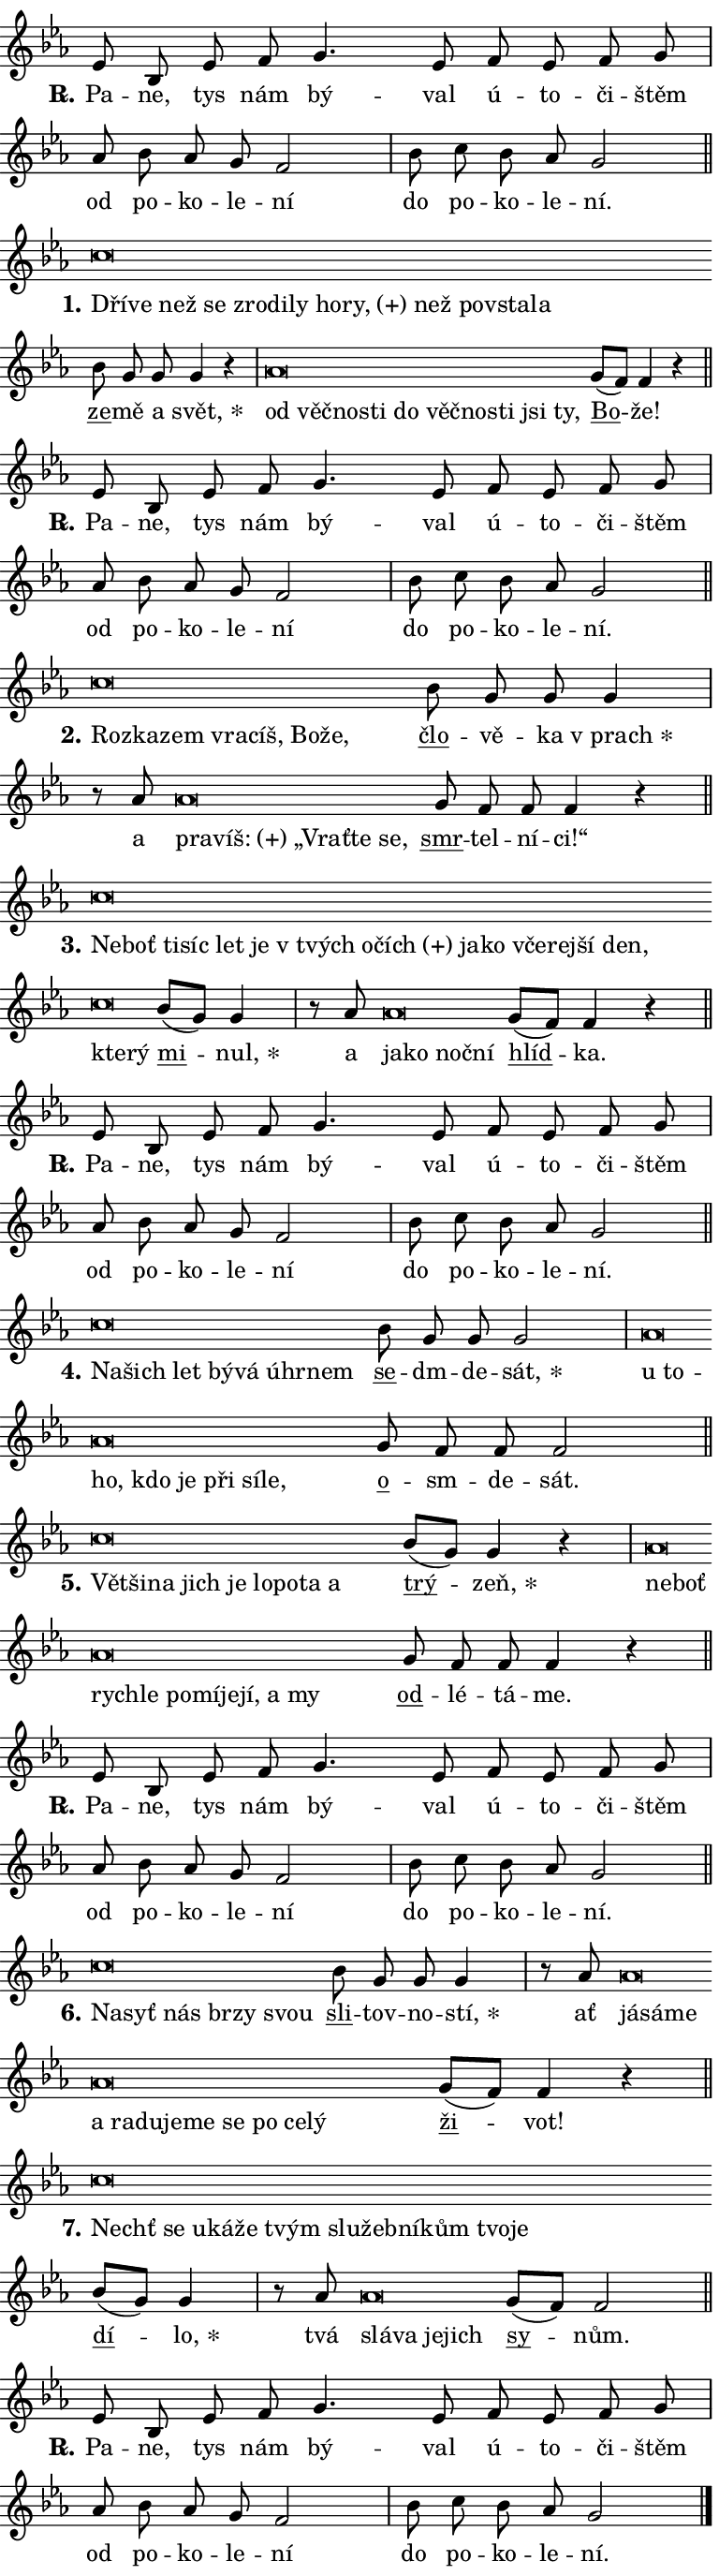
\version "2.24.0"
\header { tagline = "" }
\paper {
  indent = 0\cm
  top-margin = 0\cm
  right-margin = 0.13\cm % to fit lyric hyphens
  bottom-margin = 0\cm
  left-margin = 0\cm
  paper-width = 13\cm
  page-breaking = #ly:one-page-breaking
  system-system-spacing.basic-distance = #11
  score-system-spacing.basic-distance = #11
  ragged-last = ##f
}


%% Author: Thomas Morley
%% https://lists.gnu.org/archive/html/lilypond-user/2020-05/msg00002.html
#(define (line-position grob)
"Returns position of @var[grob} in current system:
   @code{'start}, if at first time-step
   @code{'end}, if at last time-step
   @code{'middle} otherwise
"
  (let* ((col (ly:item-get-column grob))
         (ln (ly:grob-object col 'left-neighbor))
         (rn (ly:grob-object col 'right-neighbor))
         (col-to-check-left (if (ly:grob? ln) ln col))
         (col-to-check-right (if (ly:grob? rn) rn col))
         (break-dir-left
           (and
             (ly:grob-property col-to-check-left 'non-musical #f)
             (ly:item-break-dir col-to-check-left)))
         (break-dir-right
           (and
             (ly:grob-property col-to-check-right 'non-musical #f)
             (ly:item-break-dir col-to-check-right))))
        (cond ((eqv? 1 break-dir-left) 'start)
              ((eqv? -1 break-dir-right) 'end)
              (else 'middle))))

#(define (tranparent-at-line-position vctor)
  (lambda (grob)
  "Relying on @code{line-position} select the relevant enry from @var{vctor}.
Used to determine transparency,"
    (case (line-position grob)
      ((end) (not (vector-ref vctor 0)))
      ((middle) (not (vector-ref vctor 1)))
      ((start) (not (vector-ref vctor 2))))))

noteHeadBreakVisibility =
#(define-music-function (break-visibility)(vector?)
"Makes @code{NoteHead}s transparent relying on @var{break-visibility}"
#{
  \override NoteHead.transparent =
    #(tranparent-at-line-position break-visibility)
#})

#(define delete-ledgers-for-transparent-note-heads
  (lambda (grob)
    "Reads whether a @code{NoteHead} is transparent.
If so this @code{NoteHead} is removed from @code{'note-heads} from
@var{grob}, which is supposed to be @code{LedgerLineSpanner}.
As a result ledgers are not printed for this @code{NoteHead}"
    (let* ((nhds-array (ly:grob-object grob 'note-heads))
           (nhds-list
             (if (ly:grob-array? nhds-array)
                 (ly:grob-array->list nhds-array)
                 '()))
           ;; Relies on the transparent-property being done before
           ;; Staff.LedgerLineSpanner.after-line-breaking is executed.
           ;; This is fragile ...
           (to-keep
             (remove
               (lambda (nhd)
                 (ly:grob-property nhd 'transparent #f))
               nhds-list)))
      ;; TODO find a better method to iterate over grob-arrays, similiar
      ;; to filter/remove etc for lists
      ;; For now rebuilt from scratch
      (set! (ly:grob-object grob 'note-heads)  '())
      (for-each
        (lambda (nhd)
          (ly:pointer-group-interface::add-grob grob 'note-heads nhd))
        to-keep))))

squashNotes = {
  \override NoteHead.X-extent = #'(-0.2 . 0.2)
  \override NoteHead.Y-extent = #'(-0.75 . 0)
  \override NoteHead.stencil =
    #(lambda (grob)
       (let ((pos (ly:grob-property grob 'staff-position)))
         (begin
           (if (< pos -7) (display "ERROR: Lower brevis then expected\n") (display ""))
           (if (<= pos -6) ly:text-interface::print ly:note-head::print))))
}
unSquashNotes = {
  \revert NoteHead.X-extent
  \revert NoteHead.Y-extent
  \revert NoteHead.stencil
}

hideNotes = \noteHeadBreakVisibility #begin-of-line-visible
unHideNotes = \noteHeadBreakVisibility #all-visible

% work-around for resetting accidentals
% https://lilypond.org/doc/v2.23/Documentation/notation/displaying-rhythms#unmetered-music
cadenzaMeasure = {
  \cadenzaOff
  \partial 1024 s1024
  \cadenzaOn
}

#(define-markup-command (accent layout props text) (markup?)
  "Underline accented syllable"
  (interpret-markup layout props
    #{\markup \override #'(offset . 4.3) \underline { #text }#}))

responsum = \markup \concat {
  "R" \hspace #-1.05 \path #0.1 #'((moveto 0 0.07) (lineto 0.9 0.8)) \hspace #0.05 "."
}

spaceSize = #0.6828661417322834 % exact space size for TeX Gyre Schola

\layout {
  \context {
    \Staff
    \remove "Time_signature_engraver"
    \override LedgerLineSpanner.after-line-breaking = #delete-ledgers-for-transparent-note-heads
  }
  \context {
    \Lyrics {
      \override LyricSpace.minimum-distance = \spaceSize
      \override LyricText.font-name = #"TeX Gyre Schola"
      \override LyricText.font-size = 1
      \override StanzaNumber.font-name = #"TeX Gyre Schola Bold"
      \override StanzaNumber.font-size = 1
    }
  }
  \context {
    \Score 
    \override NoteHead.text =
      #(lambda (grob) 
        (let ((pos (ly:grob-property grob 'staff-position)))
          #{\markup {
            \combine
              \halign #-0.55 \raise #(if (= pos -6) 0 0.5) \override #'(thickness . 2) \draw-line #'(3.2 . 0)
              \musicglyph "noteheads.sM1"
          }#}))
  }
}

% magnetic-lyrics.ily
%
%   written by
%     Jean Abou Samra <jean@abou-samra.fr>
%     Werner Lemberg <wl@gnu.org>
%
%   adapted by
%     Jiri Hon <jiri.hon@gmail.com>
%
% Version 2022-Apr-15

% https://www.mail-archive.com/lilypond-user@gnu.org/msg149350.html

#(define (Left_hyphen_pointer_engraver context)
   "Collect syllable-hyphen-syllable occurrences in lyrics and store
them in properties.  This engraver only looks to the left.  For
example, if the lyrics input is @code{foo -- bar}, it does the
following.

@itemize @bullet
@item
Set the @code{text} property of the @code{LyricHyphen} grob between
@q{foo} and @q{bar} to @code{foo}.

@item
Set the @code{left-hyphen} property of the @code{LyricText} grob with
text @q{foo} to the @code{LyricHyphen} grob between @q{foo} and
@q{bar}.
@end itemize

Use this auxiliary engraver in combination with the
@code{lyric-@/text::@/apply-@/magnetic-@/offset!} hook."
   (let ((hyphen #f)
         (text #f))
     (make-engraver
      (acknowledgers
       ((lyric-syllable-interface engraver grob source-engraver)
        (set! text grob)))
      (end-acknowledgers
       ((lyric-hyphen-interface engraver grob source-engraver)
        ;(when (not (grob::has-interface grob 'lyric-space-interface))
          (set! hyphen grob)));)
      ((stop-translation-timestep engraver)
       (when (and text hyphen)
         (ly:grob-set-object! text 'left-hyphen hyphen))
       (set! text #f)
       (set! hyphen #f)))))

#(define (lyric-text::apply-magnetic-offset! grob)
   "If the space between two syllables is less than the value in
property @code{LyricText@/.details@/.squash-threshold}, move the right
syllable to the left so that it gets concatenated with the left
syllable.

Use this function as a hook for
@code{LyricText@/.after-@/line-@/breaking} if the
@code{Left_@/hyphen_@/pointer_@/engraver} is active."
   (let ((hyphen (ly:grob-object grob 'left-hyphen #f)))
     (when hyphen
       (let ((left-text (ly:spanner-bound hyphen LEFT)))
         (when (grob::has-interface left-text 'lyric-syllable-interface)
           (let* ((common (ly:grob-common-refpoint grob left-text X))
                  (this-x-ext (ly:grob-extent grob common X))
                  (left-x-ext
                   (begin
                     ;; Trigger magnetism for left-text.
                     (ly:grob-property left-text 'after-line-breaking)
                     (ly:grob-extent left-text common X)))
                  ;; `delta` is the gap width between two syllables.
                  (delta (- (interval-start this-x-ext)
                            (interval-end left-x-ext)))
                  (details (ly:grob-property grob 'details))
                  (threshold (assoc-get 'squash-threshold details 0.2)))
             (when (< delta threshold)
               (let* (;; We have to manipulate the input text so that
                      ;; ligatures crossing syllable boundaries are not
                      ;; disabled.  For languages based on the Latin
                      ;; script this is essentially a beautification.
                      ;; However, for non-Western scripts it can be a
                      ;; necessity.
                      (lt (ly:grob-property left-text 'text))
                      (rt (ly:grob-property grob 'text))
                      (is-space (grob::has-interface hyphen 'lyric-space-interface))
                      (space (if is-space " " ""))
                      (extra-delta (if is-space spaceSize 0))
                      ;; Append new syllable.
                      (ltrt-space (if (and (string? lt) (string? rt))
                                (string-append lt space rt)
                                (make-concat-markup (list lt space rt))))
                      ;; Right-align `ltrt` to the right side.
                      (ltrt-space-markup (grob-interpret-markup
                               grob
                               (make-translate-markup
                                (cons (interval-length this-x-ext) 0)
                                (make-right-align-markup ltrt-space)))))
                 (begin
                   ;; Don't print `left-text`.
                   (ly:grob-set-property! left-text 'stencil #f)
                   ;; Set text and stencil (which holds all collected
                   ;; syllables so far) and shift it to the left.
                   (ly:grob-set-property! grob 'text ltrt-space)
                   (ly:grob-set-property! grob 'stencil ltrt-space-markup)
                   (ly:grob-translate-axis! grob (- (- delta extra-delta)) X))))))))))


#(define (lyric-hyphen::displace-bounds-first grob)
   ;; Make very sure this callback isn't triggered too early.
   (let ((left (ly:spanner-bound grob LEFT))
         (right (ly:spanner-bound grob RIGHT)))
     (ly:grob-property left 'after-line-breaking)
     (ly:grob-property right 'after-line-breaking)
     (ly:lyric-hyphen::print grob)))

squashThreshold = #0.4

\layout {
  \context {
    \Lyrics
    \consists #Left_hyphen_pointer_engraver
    \override LyricText.after-line-breaking =
      #lyric-text::apply-magnetic-offset!
    \override LyricHyphen.stencil = #lyric-hyphen::displace-bounds-first
    \override LyricText.details.squash-threshold = \squashThreshold
    \override LyricHyphen.minimum-distance = 0
    \override LyricHyphen.minimum-length = \squashThreshold
  }
}

squashText = \override LyricText.details.squash-threshold = 9999
unSquashText = \override LyricText.details.squash-threshold = \squashThreshold

leftText = \override LyricText.self-alignment-X = #LEFT
unLeftText = \revert LyricText.self-alignment-X

starOffset = #(lambda (grob) 
                (let ((x_offset (ly:self-alignment-interface::aligned-on-x-parent grob)))
                  (if (= x_offset 0) 0 (+ x_offset 1.2))))

star = #(define-music-function (syllable)(string?)
"Append star separator at the end of a syllable"
#{
  \once \override LyricText.X-offset = #starOffset
  \lyricmode { \markup {
    #syllable
    \override #'((font-name . "TeX Gyre Schola Bold")) \hspace #0.2 \lower #0.65 \larger "*"
  } }
#})

starAccent = #(define-music-function (syllable)(string?)
"Append star separator at the end of a syllable and make accent"
#{
  \once \override LyricText.X-offset = #starOffset
  \lyricmode { \markup {
    \accent #syllable
    \override #'((font-name . "TeX Gyre Schola Bold")) \hspace #0.2 \lower #0.65 \larger "*"
  } }
#})

breath = #(define-music-function (syllable)(string?)
"Append breathing indicator at the end of a syllable"
#{
  \lyricmode { \markup { #syllable "+" } }
#})

optionalBreath = #(define-music-function (syllable)(string?)
"Append optional breathing indicator at the end of a syllable"
#{
  \lyricmode { \markup { #syllable "(+)" } }
#})


\score {
    <<
        \new Voice = "melody" { \cadenzaOn \key es \major \relative { es'8 bes es f g4. es8 \bar "" f es f g \cadenzaMeasure \bar "|" as bes as g f2 \cadenzaMeasure \bar "|" bes8 c bes as g2 \cadenzaMeasure \bar "||" \break } }
        \new Lyrics \lyricsto "melody" { \lyricmode { \set stanza = \responsum
Pa -- ne, tys nám bý -- val ú -- to -- či -- štěm od po -- ko -- le -- ní do po -- ko -- le -- ní. } }
    >>
    \layout {}
}

\score {
    <<
        \new Voice = "melody" { \cadenzaOn \key es \major \relative { \squashNotes c''\breve*1/16 \hideNotes \breve*1/16 \bar "" \breve*1/16 \bar "" \breve*1/16 \bar "" \breve*1/16 \bar "" \breve*1/16 \bar "" \breve*1/16 \bar "" \breve*1/16 \bar "" \breve*1/16 \bar "" \breve*1/16 \bar "" \breve*1/16 \bar "" \breve*1/16 \breve*1/16 \bar "" \unHideNotes \unSquashNotes \bar "" bes8 g g g4 r \cadenzaMeasure \bar "|" \squashNotes as\breve*1/16 \hideNotes \breve*1/16 \bar "" \breve*1/16 \bar "" \breve*1/16 \bar "" \breve*1/16 \bar "" \breve*1/16 \bar "" \breve*1/16 \bar "" \breve*1/16 \bar "" \breve*1/16 \breve*1/16 \bar "" \unHideNotes \unSquashNotes \bar "" g8[( f)] f4 r \cadenzaMeasure \bar "||" \break } }
        \new Lyrics \lyricsto "melody" { \lyricmode { \set stanza = "1."
\leftText Dří -- \squashText ve než se zro -- di -- ly ho -- \optionalBreath ry, než po -- vsta -- la \unLeftText \unSquashText \markup \accent ze -- mě a \star svět, \leftText od \squashText věč -- no -- sti do věč -- no -- sti jsi ty, \unLeftText \unSquashText \markup \accent Bo -- že! } }
    >>
    \layout {}
}

\score {
    <<
        \new Voice = "melody" { \cadenzaOn \key es \major \relative { es'8 bes es f g4. es8 \bar "" f es f g \cadenzaMeasure \bar "|" as bes as g f2 \cadenzaMeasure \bar "|" bes8 c bes as g2 \cadenzaMeasure \bar "||" \break } }
        \new Lyrics \lyricsto "melody" { \lyricmode { \set stanza = \responsum
Pa -- ne, tys nám bý -- val ú -- to -- či -- štěm od po -- ko -- le -- ní do po -- ko -- le -- ní. } }
    >>
    \layout {}
}

\score {
    <<
        \new Voice = "melody" { \cadenzaOn \key es \major \relative { \squashNotes c''\breve*1/16 \hideNotes \breve*1/16 \bar "" \breve*1/16 \bar "" \breve*1/16 \bar "" \breve*1/16 \bar "" \breve*1/16 \breve*1/16 \bar "" \unHideNotes \unSquashNotes \bar "" bes8 g g g4 \cadenzaMeasure \bar "|" r8 as8 \squashNotes as\breve*1/16 \hideNotes \breve*1/16 \bar "" \breve*1/16 \bar "" \breve*1/16 \breve*1/16 \bar "" \unHideNotes \unSquashNotes \bar "" g8 f f f4 r \cadenzaMeasure \bar "||" \break } }
        \new Lyrics \lyricsto "melody" { \lyricmode { \set stanza = "2."
\leftText Roz -- \squashText ka -- zem vra -- cíš, Bo -- že, \unLeftText \unSquashText \markup \accent člo -- vě -- ka \star "v prach" a \leftText pra -- \squashText \optionalBreath víš: „Vrať -- te se, \unLeftText \unSquashText \markup \accent smr -- tel -- ní -- ci!“ } }
    >>
    \layout {}
}

\score {
    <<
        \new Voice = "melody" { \cadenzaOn \key es \major \relative { \squashNotes c''\breve*1/16 \hideNotes \breve*1/16 \bar "" \breve*1/16 \bar "" \breve*1/16 \bar "" \breve*1/16 \bar "" \breve*1/16 \bar "" \breve*1/16 \bar "" \breve*1/16 \bar "" \breve*1/16 \bar "" \breve*1/16 \bar "" \breve*1/16 \bar "" \breve*1/16 \bar "" \breve*1/16 \bar "" \breve*1/16 \bar "" \breve*1/16 \bar "" \breve*1/16 \breve*1/16 \bar "" \unHideNotes \unSquashNotes \bar "" bes8[( g)] g4 \cadenzaMeasure \bar "|" r8 as8 \squashNotes as\breve*1/16 \hideNotes \breve*1/16 \bar "" \breve*1/16 \breve*1/16 \bar "" \unHideNotes \unSquashNotes \bar "" g8[( f)] f4 r \cadenzaMeasure \bar "||" \break } }
        \new Lyrics \lyricsto "melody" { \lyricmode { \set stanza = "3."
\leftText Ne -- \squashText boť ti -- síc let je "v tvých" o -- \optionalBreath čích ja -- ko vče -- rej -- ší den, kte -- rý \unLeftText \unSquashText \markup \accent mi -- \star nul, a \leftText ja -- \squashText ko noč -- ní \unLeftText \unSquashText \markup \accent hlíd -- ka. } }
    >>
    \layout {}
}

\score {
    <<
        \new Voice = "melody" { \cadenzaOn \key es \major \relative { es'8 bes es f g4. es8 \bar "" f es f g \cadenzaMeasure \bar "|" as bes as g f2 \cadenzaMeasure \bar "|" bes8 c bes as g2 \cadenzaMeasure \bar "||" \break } }
        \new Lyrics \lyricsto "melody" { \lyricmode { \set stanza = \responsum
Pa -- ne, tys nám bý -- val ú -- to -- či -- štěm od po -- ko -- le -- ní do po -- ko -- le -- ní. } }
    >>
    \layout {}
}

\score {
    <<
        \new Voice = "melody" { \cadenzaOn \key es \major \relative { \squashNotes c''\breve*1/16 \hideNotes \breve*1/16 \bar "" \breve*1/16 \bar "" \breve*1/16 \bar "" \breve*1/16 \bar "" \breve*1/16 \breve*1/16 \bar "" \unHideNotes \unSquashNotes \bar "" bes8 g g g2 \cadenzaMeasure \bar "|" \squashNotes as\breve*1/16 \hideNotes \breve*1/16 \bar "" \breve*1/16 \bar "" \breve*1/16 \bar "" \breve*1/16 \bar "" \breve*1/16 \bar "" \breve*1/16 \breve*1/16 \bar "" \unHideNotes \unSquashNotes \bar "" g8 f f f2 \cadenzaMeasure \bar "||" \break } }
        \new Lyrics \lyricsto "melody" { \lyricmode { \set stanza = "4."
\leftText Na -- \squashText šich let bý -- vá úhr -- nem \unLeftText \unSquashText \markup \accent se -- dm -- de -- \star sát, \leftText u \squashText to -- ho, kdo je při sí -- le, \unLeftText \unSquashText \markup \accent o -- sm -- de -- sát. } }
    >>
    \layout {}
}

\score {
    <<
        \new Voice = "melody" { \cadenzaOn \key es \major \relative { \squashNotes c''\breve*1/16 \hideNotes \breve*1/16 \bar "" \breve*1/16 \bar "" \breve*1/16 \bar "" \breve*1/16 \bar "" \breve*1/16 \bar "" \breve*1/16 \bar "" \breve*1/16 \breve*1/16 \bar "" \unHideNotes \unSquashNotes \bar "" bes8[( g)] g4 r \cadenzaMeasure \bar "|" \squashNotes as\breve*1/16 \hideNotes \breve*1/16 \bar "" \breve*1/16 \bar "" \breve*1/16 \bar "" \breve*1/16 \bar "" \breve*1/16 \bar "" \breve*1/16 \bar "" \breve*1/16 \bar "" \breve*1/16 \breve*1/16 \bar "" \unHideNotes \unSquashNotes \bar "" g8 f f f4 r \cadenzaMeasure \bar "||" \break } }
        \new Lyrics \lyricsto "melody" { \lyricmode { \set stanza = "5."
\leftText Vět -- \squashText ši -- na jich je lo -- po -- ta a \unLeftText \unSquashText \markup \accent trý -- \star zeň, \leftText ne -- \squashText boť rych -- le po -- mí -- je -- jí, a my \unLeftText \unSquashText \markup \accent od -- lé -- tá -- me. } }
    >>
    \layout {}
}

\score {
    <<
        \new Voice = "melody" { \cadenzaOn \key es \major \relative { es'8 bes es f g4. es8 \bar "" f es f g \cadenzaMeasure \bar "|" as bes as g f2 \cadenzaMeasure \bar "|" bes8 c bes as g2 \cadenzaMeasure \bar "||" \break } }
        \new Lyrics \lyricsto "melody" { \lyricmode { \set stanza = \responsum
Pa -- ne, tys nám bý -- val ú -- to -- či -- štěm od po -- ko -- le -- ní do po -- ko -- le -- ní. } }
    >>
    \layout {}
}

\score {
    <<
        \new Voice = "melody" { \cadenzaOn \key es \major \relative { \squashNotes c''\breve*1/16 \hideNotes \breve*1/16 \bar "" \breve*1/16 \bar "" \breve*1/16 \bar "" \breve*1/16 \breve*1/16 \bar "" \unHideNotes \unSquashNotes \bar "" bes8 g g g4 \cadenzaMeasure \bar "|" r8 as8 \squashNotes as\breve*1/16 \hideNotes \breve*1/16 \bar "" \breve*1/16 \bar "" \breve*1/16 \bar "" \breve*1/16 \bar "" \breve*1/16 \bar "" \breve*1/16 \bar "" \breve*1/16 \bar "" \breve*1/16 \bar "" \breve*1/16 \bar "" \breve*1/16 \breve*1/16 \bar "" \unHideNotes \unSquashNotes \bar "" g8[( f)] f4 r \cadenzaMeasure \bar "||" \break } }
        \new Lyrics \lyricsto "melody" { \lyricmode { \set stanza = "6."
\leftText Na -- \squashText syť nás br -- zy svou \unLeftText \unSquashText \markup \accent sli -- tov -- no -- \star stí, ať \leftText já -- \squashText sá -- me a ra -- du -- je -- me se po ce -- lý \unLeftText \unSquashText \markup \accent ži -- vot! } }
    >>
    \layout {}
}

\score {
    <<
        \new Voice = "melody" { \cadenzaOn \key es \major \relative { \squashNotes c''\breve*1/16 \hideNotes \breve*1/16 \bar "" \breve*1/16 \bar "" \breve*1/16 \bar "" \breve*1/16 \bar "" \breve*1/16 \bar "" \breve*1/16 \bar "" \breve*1/16 \bar "" \breve*1/16 \bar "" \breve*1/16 \bar "" \breve*1/16 \breve*1/16 \bar "" \unHideNotes \unSquashNotes \bar "" bes8[( g)] g4 \cadenzaMeasure \bar "|" r8 as8 \squashNotes as\breve*1/16 \hideNotes \breve*1/16 \bar "" \breve*1/16 \breve*1/16 \bar "" \unHideNotes \unSquashNotes \bar "" g8[( f)] f2 \cadenzaMeasure \bar "||" \break } }
        \new Lyrics \lyricsto "melody" { \lyricmode { \set stanza = "7."
\leftText Nechť \squashText se u -- ká -- že tvým slu -- žeb -- ní -- kům tvo -- je \unLeftText \unSquashText \markup \accent dí -- \star lo, tvá \leftText slá -- \squashText va je -- jich \unLeftText \unSquashText \markup \accent sy -- nům. } }
    >>
    \layout {}
}

\score {
    <<
        \new Voice = "melody" { \cadenzaOn \key es \major \relative { es'8 bes es f g4. es8 \bar "" f es f g \cadenzaMeasure \bar "|" as bes as g f2 \cadenzaMeasure \bar "|" bes8 c bes as g2 \cadenzaMeasure \bar "||" \break } \bar "|." }
        \new Lyrics \lyricsto "melody" { \lyricmode { \set stanza = \responsum
Pa -- ne, tys nám bý -- val ú -- to -- či -- štěm od po -- ko -- le -- ní do po -- ko -- le -- ní. } }
    >>
    \layout {}
}
